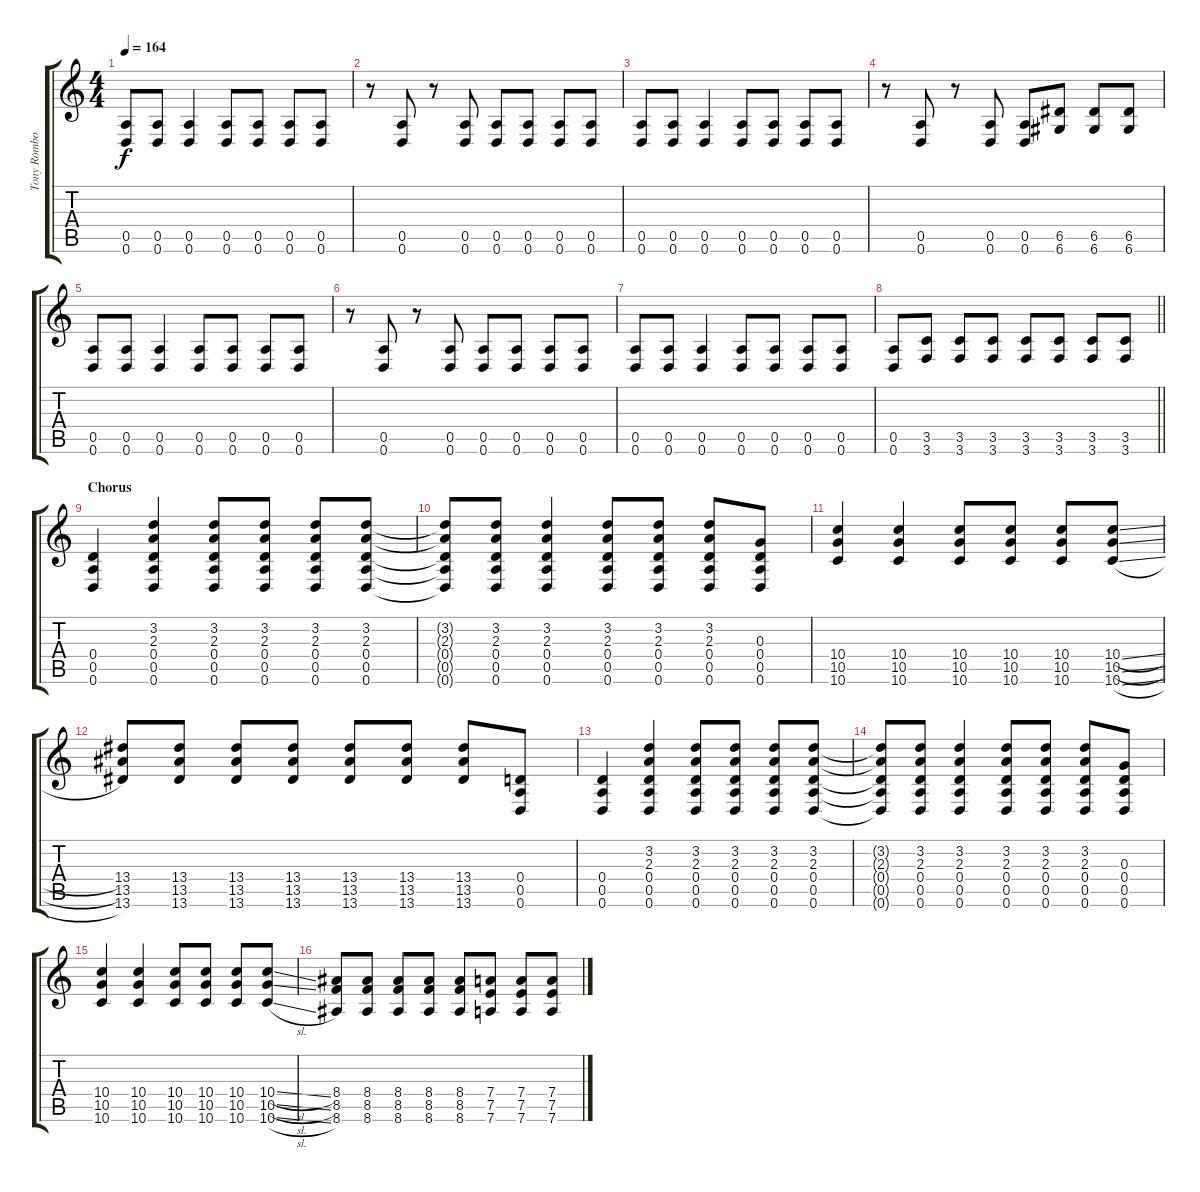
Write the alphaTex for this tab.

\track ("Tony Rombola" "Tony Rombo") {instrument distortionguitar}
\staff {score tabs}
\tuning (E4 B3 G3 D3 A2 D2) {hide}
\ts (4 4)
\tempo 164
\clef g2
\ks c
(0.5 0.6).8{dy f} (0.5 0.6).8 (0.5 0.6).4 (0.5 0.6).8 (0.5 0.6).8 (0.5 0.6).8 (0.5 0.6).8 |
r.8 (0.5 0.6).8 r.8 (0.5 0.6).8 (0.5 0.6).8 (0.5 0.6).8 (0.5 0.6).8 (0.5 0.6).8 |
(0.5 0.6).8 (0.5 0.6).8 (0.5 0.6).4 (0.5 0.6).8 (0.5 0.6).8 (0.5 0.6).8 (0.5 0.6).8 |
r.8 (0.5 0.6).8 r.8 (0.5 0.6).8 (0.5 0.6).8 (6.5 6.6).8 (6.5 6.6).8 (6.5 6.6).8 |
(0.5 0.6).8 (0.5 0.6).8 (0.5 0.6).4 (0.5 0.6).8 (0.5 0.6).8 (0.5 0.6).8 (0.5 0.6).8 |
r.8 (0.5 0.6).8 r.8 (0.5 0.6).8 (0.5 0.6).8 (0.5 0.6).8 (0.5 0.6).8 (0.5 0.6).8 |
(0.5 0.6).8 (0.5 0.6).8 (0.5 0.6).4 (0.5 0.6).8 (0.5 0.6).8 (0.5 0.6).8 (0.5 0.6).8 |
\barLineRight lightlight
(0.5 0.6).8 (3.5 3.6).8 (3.5 3.6).8 (3.5 3.6).8 (3.5 3.6).8 (3.5 3.6).8 (3.5 3.6).8 (3.5 3.6).8 |
\section ("" "Chorus")
(0.4 0.5 0.6).4 (3.2 2.3 0.4 0.5 0.6).4 (3.2 2.3 0.4 0.5 0.6).8 (3.2 2.3 0.4 0.5 0.6).8 (3.2 2.3 0.4 0.5 0.6).8 (3.2 2.3 0.4 0.5 0.6).8 |
(3.2{t} 2.3{t} 0.4{t} 0.5{t} 0.6{t}).8 (3.2 2.3 0.4 0.5 0.6).8 (3.2 2.3 0.4 0.5 0.6).4 (3.2 2.3 0.4 0.5 0.6).8 (3.2 2.3 0.4 0.5 0.6).8 (3.2 2.3 0.4 0.5 0.6).8 (0.3 0.4 0.5 0.6).8 |
(10.4 10.5 10.6).4 (10.4 10.5 10.6).4 (10.4 10.5 10.6).8 (10.4 10.5 10.6).8 (10.4 10.5 10.6).8 (10.4{sl} 10.5{sl} 10.6{sl}).8 |
(13.4 13.5 13.6).8 (13.4 13.5 13.6).8 (13.4 13.5 13.6).8 (13.4 13.5 13.6).8 (13.4 13.5 13.6).8 (13.4 13.5 13.6).8 (13.4 13.5 13.6).8 (0.4 0.5 0.6).8 |
(0.4 0.5 0.6).4 (3.2 2.3 0.4 0.5 0.6).4 (3.2 2.3 0.4 0.5 0.6).8 (3.2 2.3 0.4 0.5 0.6).8 (3.2 2.3 0.4 0.5 0.6).8 (3.2 2.3 0.4 0.5 0.6).8 |
(3.2{t} 2.3{t} 0.4{t} 0.5{t} 0.6{t}).8 (3.2 2.3 0.4 0.5 0.6).8 (3.2 2.3 0.4 0.5 0.6).4 (3.2 2.3 0.4 0.5 0.6).8 (3.2 2.3 0.4 0.5 0.6).8 (3.2 2.3 0.4 0.5 0.6).8 (0.3 0.4 0.5 0.6).8 |
(10.4 10.5 10.6).4 (10.4 10.5 10.6).4 (10.4 10.5 10.6).8 (10.4 10.5 10.6).8 (10.4 10.5 10.6).8 (10.4{sl} 10.5{sl} 10.6{sl}).8 |
(8.4 8.5 8.6).8 (8.4 8.5 8.6).8 (8.4 8.5 8.6).8 (8.4 8.5 8.6).8 (8.4 8.5 8.6).8 (7.4 7.5 7.6).8 (7.4 7.5 7.6).8 (7.4 7.5 7.6).8
